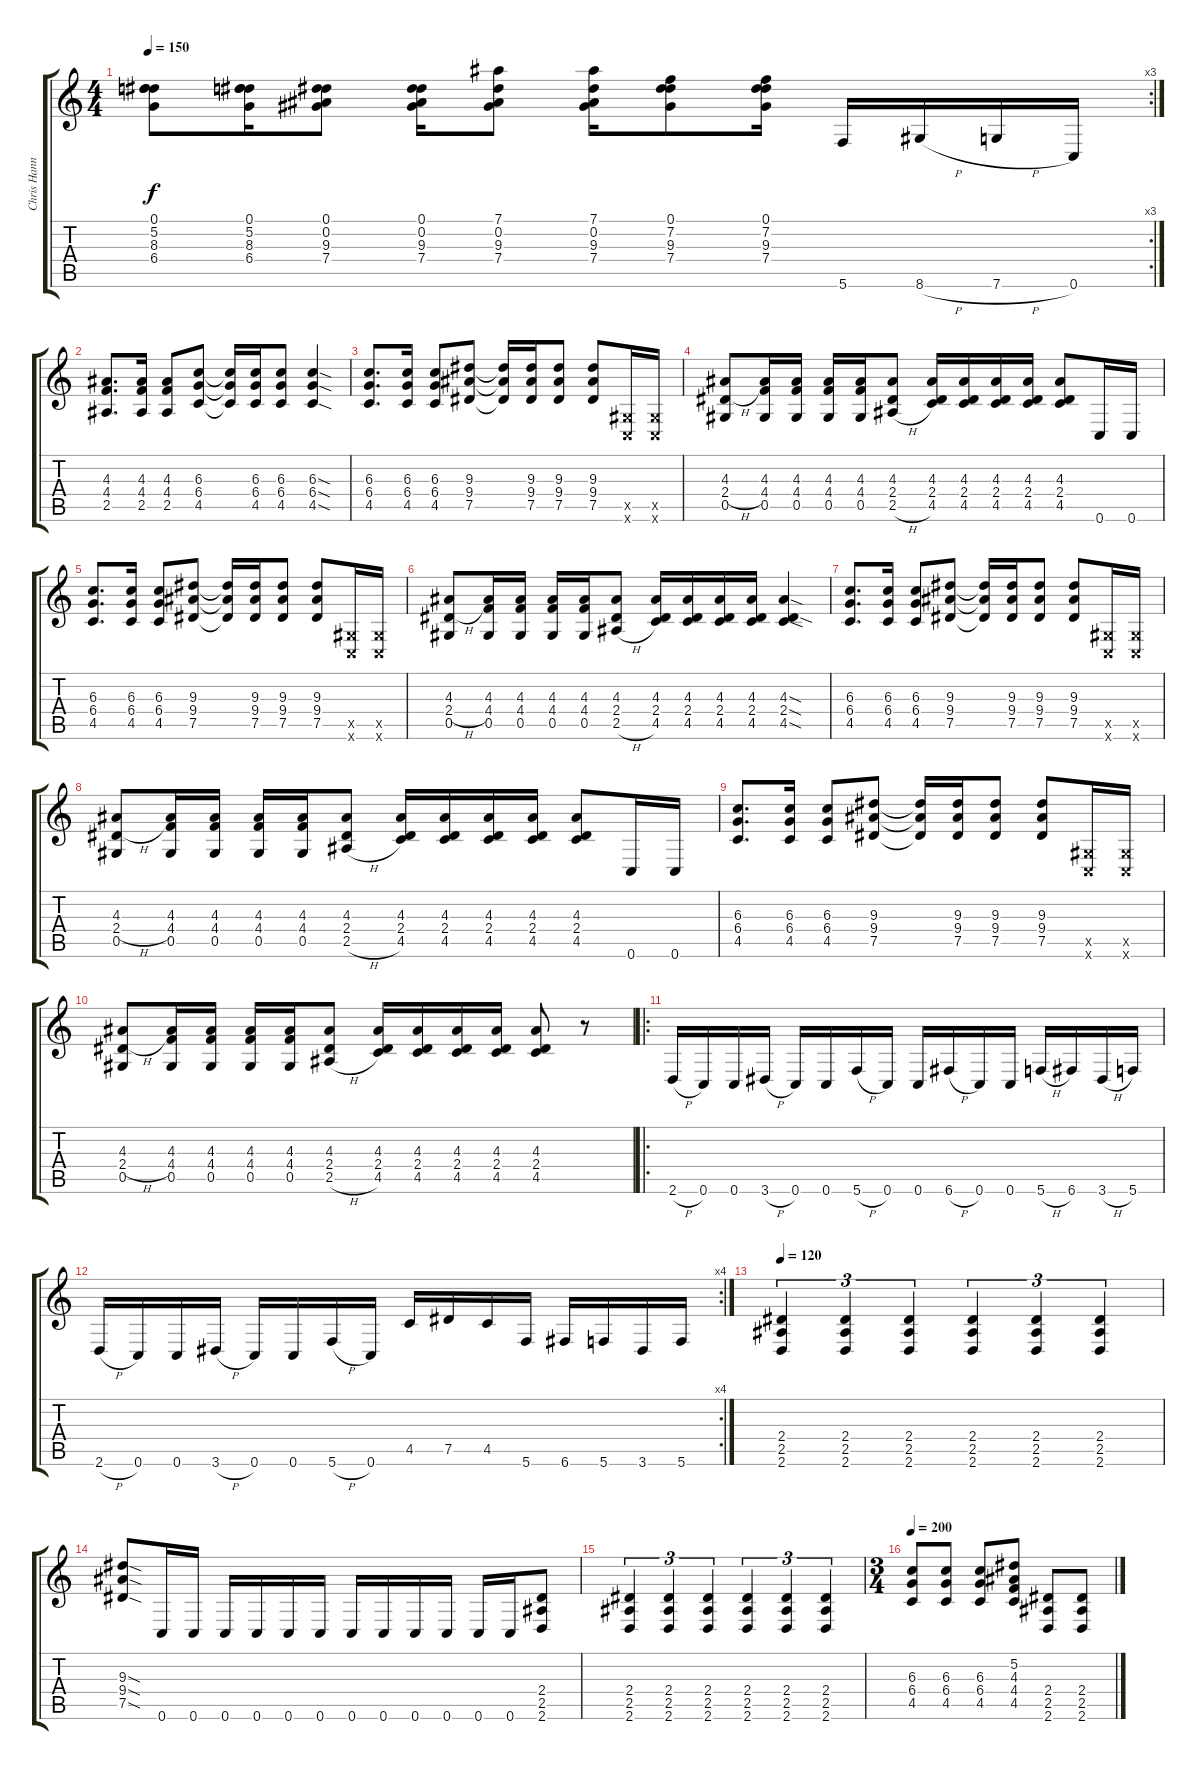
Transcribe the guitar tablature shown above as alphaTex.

\track ("Chris Hannah" "Chris Hann") {instrument distortionguitar}
\staff {score tabs}
\tuning (Eb4 Bb3 Gb3 Db3 Ab2 C2) {hide}
\rc 3
\ts (4 4)
\tempo 150
\clef g2
\ks c
(0.1 5.2 8.3 6.4).8{dy f} (0.1 5.2 8.3 6.4).16 (0.1 0.2 9.3 7.4).8 (0.1 0.2 9.3 7.4).16 (7.1 0.2 9.3 7.4).8 (7.1 0.2 9.3 7.4).16 (0.1 7.2 9.3 7.4).8 (0.1 7.2 9.3 7.4).16 5.6.16 8.6{h}.16 7.6{h}.16 0.6.16 |
(4.3 4.4 2.5).8{d} (4.3 4.4 2.5).16 (4.3 4.4 2.5).8 (6.3 6.4 4.5).8 (6.3{t} 6.4{t} 4.5{t}).16 (6.3 6.4 4.5).16 (6.3 6.4 4.5).8 (6.3{sod} 6.4{sod} 4.5{sod}).4 |
(6.3 6.4 4.5).8{d} (6.3 6.4 4.5).16 (6.3 6.4 4.5).8 (9.3 9.4 7.5).8 (9.3{t} 9.4{t} 7.5{t}).16 (9.3 9.4 7.5).16 (9.3 9.4 7.5).8 (9.3 9.4 7.5).8 (0.5{x} 0.6{x}).16 (0.5{x} 0.6{x}).16 |
(4.3 2.4{h} 0.5).8 (4.3 4.4 0.5).16 (4.3 4.4 0.5).16 (4.3 4.4 0.5).16 (4.3 4.4 0.5).16 (4.3 2.4 2.5{h}).8 (4.3 2.4 4.5).16 (4.3 2.4 4.5).16 (4.3 2.4 4.5).16 (4.3 2.4 4.5).16 (4.3 2.4 4.5).8 0.6.16 0.6.16 |
(6.3 6.4 4.5).8{d} (6.3 6.4 4.5).16 (6.3 6.4 4.5).8 (9.3 9.4 7.5).8 (9.3{t} 9.4{t} 7.5{t}).16 (9.3 9.4 7.5).16 (9.3 9.4 7.5).8 (9.3 9.4 7.5).8 (0.5{x} 0.6{x}).16 (0.5{x} 0.6{x}).16 |
(4.3 2.4{h} 0.5).8 (4.3 4.4 0.5).16 (4.3 4.4 0.5).16 (4.3 4.4 0.5).16 (4.3 4.4 0.5).16 (4.3 2.4 2.5{h}).8 (4.3 2.4 4.5).16 (4.3 2.4 4.5).16 (4.3 2.4 4.5).16 (4.3 2.4 4.5).16 (4.3{sod} 2.4{sod} 4.5{sod}).4 |
(6.3 6.4 4.5).8{d} (6.3 6.4 4.5).16 (6.3 6.4 4.5).8 (9.3 9.4 7.5).8 (9.3{t} 9.4{t} 7.5{t}).16 (9.3 9.4 7.5).16 (9.3 9.4 7.5).8 (9.3 9.4 7.5).8 (0.5{x} 0.6{x}).16 (0.5{x} 0.6{x}).16 |
(4.3 2.4{h} 0.5).8 (4.3 4.4 0.5).16 (4.3 4.4 0.5).16 (4.3 4.4 0.5).16 (4.3 4.4 0.5).16 (4.3 2.4 2.5{h}).8 (4.3 2.4 4.5).16 (4.3 2.4 4.5).16 (4.3 2.4 4.5).16 (4.3 2.4 4.5).16 (4.3 2.4 4.5).8 0.6.16 0.6.16 |
(6.3 6.4 4.5).8{d} (6.3 6.4 4.5).16 (6.3 6.4 4.5).8 (9.3 9.4 7.5).8 (9.3{t} 9.4{t} 7.5{t}).16 (9.3 9.4 7.5).16 (9.3 9.4 7.5).8 (9.3 9.4 7.5).8 (0.5{x} 0.6{x}).16 (0.5{x} 0.6{x}).16 |
(4.3 2.4{h} 0.5).8 (4.3 4.4 0.5).16 (4.3 4.4 0.5).16 (4.3 4.4 0.5).16 (4.3 4.4 0.5).16 (4.3 2.4 2.5{h}).8 (4.3 2.4 4.5).16 (4.3 2.4 4.5).16 (4.3 2.4 4.5).16 (4.3 2.4 4.5).16 (4.3 2.4 4.5).8 r.8 |
\ro
2.6{h}.16 0.6.16 0.6.16 3.6{h}.16 0.6.16 0.6.16 5.6{h}.16 0.6.16 0.6.16 6.6{h}.16 0.6.16 0.6.16 5.6{h}.16 6.6.16 3.6{h}.16 5.6.16 |
\rc 4
2.6{h}.16 0.6.16 0.6.16 3.6{h}.16 0.6.16 0.6.16 5.6{h}.16 0.6.16 4.5.16 7.5.16 4.5.16 5.6.16 6.6.16 5.6.16 3.6.16 5.6.16 |
\tempo 120
(2.4 2.5 2.6).4{tu (3 2)} (2.4 2.5 2.6).4{tu (3 2)} (2.4 2.5 2.6).4{tu (3 2)} (2.4 2.5 2.6).4{tu (3 2)} (2.4 2.5 2.6).4{tu (3 2)} (2.4 2.5 2.6).4{tu (3 2)} |
(9.3{sod} 9.4{sod} 7.5{sod}).8 0.6.16 0.6.16 0.6.16 0.6.16 0.6.16 0.6.16 0.6.16 0.6.16 0.6.16 0.6.16 0.6.16 0.6.16 (2.4 2.5 2.6).8 |
(2.4 2.5 2.6).4{tu (3 2)} (2.4 2.5 2.6).4{tu (3 2)} (2.4 2.5 2.6).4{tu (3 2)} (2.4 2.5 2.6).4{tu (3 2)} (2.4 2.5 2.6).4{tu (3 2)} (2.4 2.5 2.6).4{tu (3 2)} |
\ts (3 4)
\tempo 200
(6.3 6.4 4.5).8 (6.3 6.4 4.5).8 (6.3 6.4 4.5).8 (5.2 4.3 4.4 4.5).8 (2.4 2.5 2.6).8 (2.4 2.5 2.6).8
